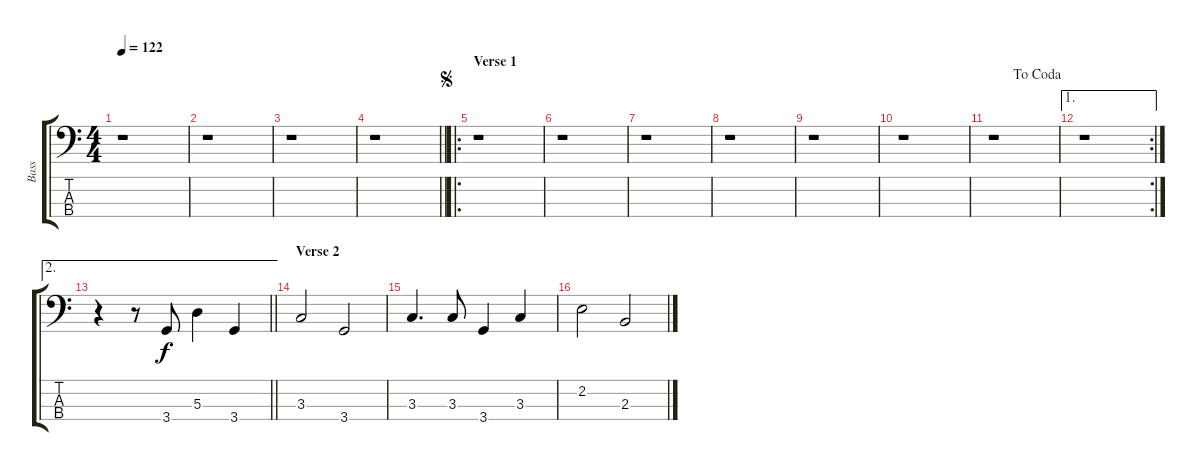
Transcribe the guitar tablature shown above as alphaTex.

\track ("Bass" "Bass") {instrument electricbassfinger}
\staff {score tabs}
\tuning (G2 D2 A1 E1) {hide}
\ts (4 4)
\tempo 122
\clef f4
\ks c
r.1{dy f instrument electricbassfinger} |
r.1 |
r.1 |
\barLineRight lightlight
r.1 |
\ro
\section ("" "Verse 1")
\jump segno
r.1 |
r.1 |
r.1 |
r.1 |
r.1 |
r.1 |
\jump dacoda
r.1 |
\ae 1
\rc 2
r.1 |
\ae 2
\barLineRight lightlight
r.4 r.8 3.4.8 5.3.4 3.4.4 |
\section ("" "Verse 2")
3.3.2 3.4.2 |
3.3.4{d} 3.3.8 3.4.4 3.3.4 |
2.2.2 2.3.2
